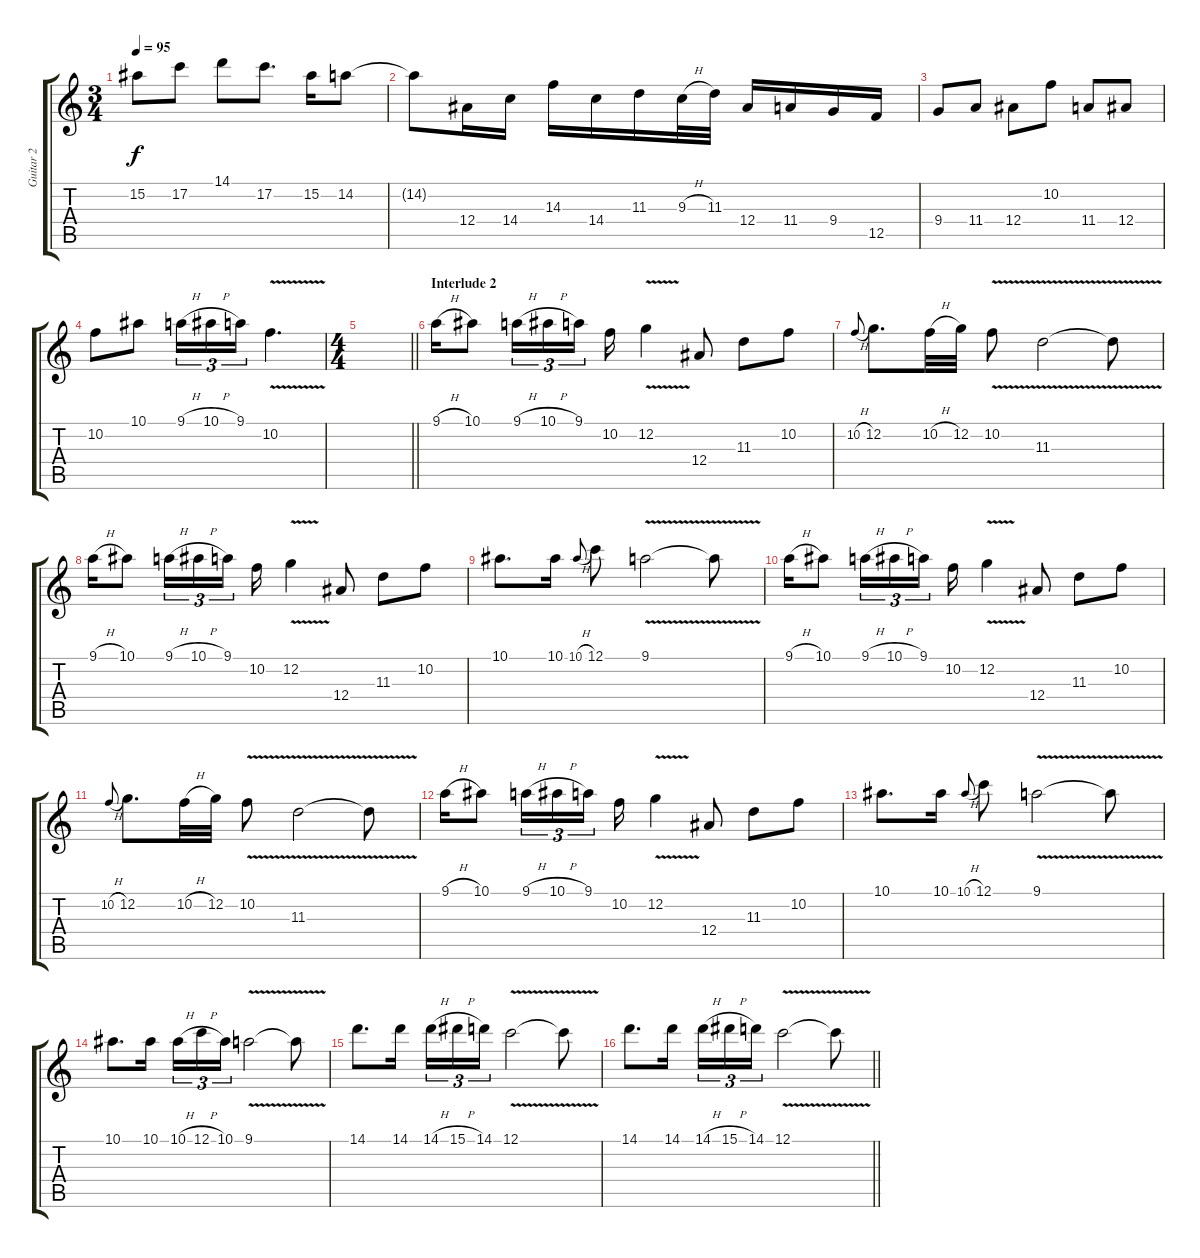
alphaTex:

\track ("Guitar 2" "Guitar 2") {instrument acousticguitarsteel}
\staff {score tabs}
\tuning (C4 G3 Eb3 Bb2 F2 C2) {hide}
\ts (3 4)
\tempo 95
\clef g2
\ks c
15.2.8{dy f} 17.2.8 14.1.8 17.2.8{d} 15.2.16 14.2.8 |
14.2{t}.8 12.4.16 14.4.16 14.3.16 14.4.16 11.3.16 9.3{h}.32 11.3.32 12.4.16 11.4.16 9.4.16 12.5.16 |
9.4.8 11.4.8 12.4.8 10.2.8 11.4.8 12.4.8 |
10.2.8 10.1.8 9.1{h}.16{tu (3 2)} 10.1{h}.16{tu (3 2)} 9.1.16{tu (3 2)} 10.2{v}.4{d} |
\ts (4 4)
\barLineRight lightlight
|
\section ("" "Interlude 2")
9.1{h}.16 10.1.8 9.1{h}.16{tu (3 2)} 10.1{h}.16{tu (3 2)} 9.1.16{tu (3 2)} 10.2.16 12.2{v}.4 12.4.8 11.3.8 10.2.8 |
10.2{h}.8{gr onbeat} 12.2.8{d} 10.2{h}.32 12.2.32 10.2{v}.8 11.3{v}.2 11.3{t}.8 |
9.1{h}.16 10.1.8 9.1{h}.16{tu (3 2)} 10.1{h}.16{tu (3 2)} 9.1.16{tu (3 2)} 10.2.16 12.2{v}.4 12.4.8 11.3.8 10.2.8 |
10.1.8{d} 10.1.16 10.1{h}.8{gr onbeat} 12.1.8 9.1{v}.2 9.1{t}.8 |
9.1{h}.16 10.1.8 9.1{h}.16{tu (3 2)} 10.1{h}.16{tu (3 2)} 9.1.16{tu (3 2)} 10.2.16 12.2{v}.4 12.4.8 11.3.8 10.2.8 |
10.2{h}.8{gr onbeat} 12.2.8{d} 10.2{h}.32 12.2.32 10.2{v}.8 11.3{v}.2 11.3{t}.8 |
9.1{h}.16 10.1.8 9.1{h}.16{tu (3 2)} 10.1{h}.16{tu (3 2)} 9.1.16{tu (3 2)} 10.2.16 12.2{v}.4 12.4.8 11.3.8 10.2.8 |
10.1.8{d} 10.1.16 10.1{h}.8{gr onbeat} 12.1.8 9.1{v}.2 9.1{t}.8 |
10.1.8{d} 10.1.16 10.1{h}.16{tu (3 2)} 12.1{h}.16{tu (3 2)} 10.1.16{tu (3 2)} 9.1{v}.2 9.1{t}.8 |
14.1.8{d} 14.1.16 14.1{h}.16{tu (3 2)} 15.1{h}.16{tu (3 2)} 14.1.16{tu (3 2)} 12.1{v}.2 12.1{t}.8 |
\barLineRight lightlight
14.1.8{d} 14.1.16 14.1{h}.16{tu (3 2)} 15.1{h}.16{tu (3 2)} 14.1.16{tu (3 2)} 12.1{v}.2 12.1{t}.8
